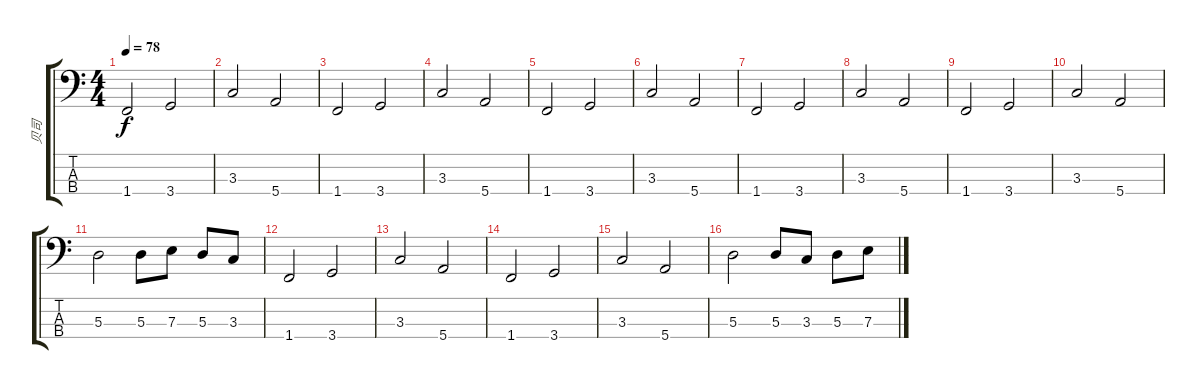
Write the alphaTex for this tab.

\track ("贝司" "贝司") {instrument electricbassfinger}
\staff {score tabs}
\tuning (G2 D2 A1 E1) {hide}
\ts (4 4)
\tempo 78
\clef f4
\ks c
1.4.2{dy f} 3.4.2 |
3.3.2 5.4.2 |
1.4.2 3.4.2 |
3.3.2 5.4.2 |
1.4.2 3.4.2 |
3.3.2 5.4.2 |
1.4.2 3.4.2 |
3.3.2 5.4.2 |
1.4.2 3.4.2 |
3.3.2 5.4.2 |
5.3.2 5.3.8 7.3.8 5.3.8 3.3.8 |
1.4.2 3.4.2 |
3.3.2 5.4.2 |
1.4.2 3.4.2 |
3.3.2 5.4.2 |
5.3.2 5.3.8 3.3.8 5.3.8 7.3.8
